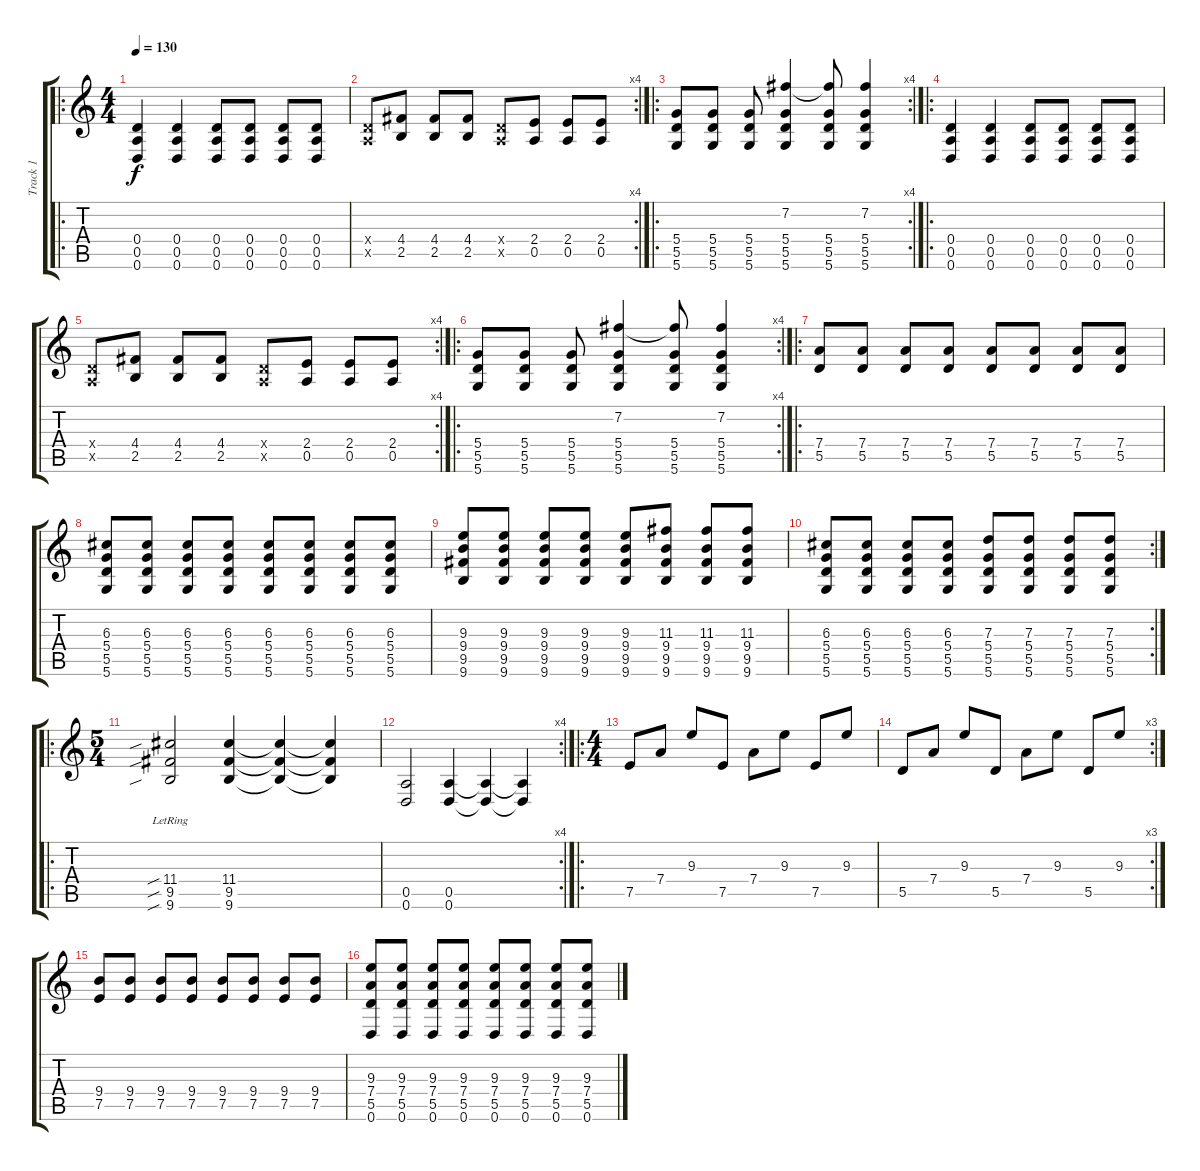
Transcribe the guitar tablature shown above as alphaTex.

\track ("Track 1" "Track 1") {instrument overdrivenguitar}
\staff {score tabs}
\tuning (E4 B3 G3 D3 A2 D2) {hide}
\ro
\ts (4 4)
\tempo 130
\clef g2
\ks c
(0.4 0.5 0.6).4{dy f instrument overdrivenguitar} (0.4 0.5 0.6).4 (0.4 0.5 0.6).8 (0.4 0.5 0.6).8 (0.4 0.5 0.6).8 (0.4 0.5 0.6).8 |
\rc 4
(0.4{x} 0.5{x}).8 (4.4 2.5).8 (4.4 2.5).8 (4.4 2.5).8 (0.4{x} 0.5{x}).8 (2.4 0.5).8 (2.4 0.5).8 (2.4 0.5).8 |
\ro
\rc 4
(5.4 5.5 5.6).8 (5.4 5.5 5.6).8 (5.4 5.5 5.6).8 (7.2 5.4 5.5 5.6).4 (7.2{t} 5.4 5.5 5.6).8 (7.2 5.4 5.5 5.6).4 |
\ro
(0.4 0.5 0.6).4 (0.4 0.5 0.6).4 (0.4 0.5 0.6).8 (0.4 0.5 0.6).8 (0.4 0.5 0.6).8 (0.4 0.5 0.6).8 |
\rc 4
(0.4{x} 0.5{x}).8 (4.4 2.5).8 (4.4 2.5).8 (4.4 2.5).8 (0.4{x} 0.5{x}).8 (2.4 0.5).8 (2.4 0.5).8 (2.4 0.5).8 |
\ro
\rc 4
(5.4 5.5 5.6).8 (5.4 5.5 5.6).8 (5.4 5.5 5.6).8 (7.2 5.4 5.5 5.6).4 (7.2{t} 5.4 5.5 5.6).8 (7.2 5.4 5.5 5.6).4 |
\ro
(7.4 5.5).8 (7.4 5.5).8 (7.4 5.5).8 (7.4 5.5).8 (7.4 5.5).8 (7.4 5.5).8 (7.4 5.5).8 (7.4 5.5).8 |
(6.3 5.4 5.5 5.6).8 (6.3 5.4 5.5 5.6).8 (6.3 5.4 5.5 5.6).8 (6.3 5.4 5.5 5.6).8 (6.3 5.4 5.5 5.6).8 (6.3 5.4 5.5 5.6).8 (6.3 5.4 5.5 5.6).8 (6.3 5.4 5.5 5.6).8 |
(9.3 9.4 9.5 9.6).8 (9.3 9.4 9.5 9.6).8 (9.3 9.4 9.5 9.6).8 (9.3 9.4 9.5 9.6).8 (9.3 9.4 9.5 9.6).8 (11.3 9.4 9.5 9.6).8 (11.3 9.4 9.5 9.6).8 (11.3 9.4 9.5 9.6).8 |
\rc 2
(6.3 5.4 5.5 5.6).8 (6.3 5.4 5.5 5.6).8 (6.3 5.4 5.5 5.6).8 (6.3 5.4 5.5 5.6).8 (7.3 5.4 5.5 5.6).8 (7.3 5.4 5.5 5.6).8 (7.3 5.4 5.5 5.6).8 (7.3 5.4 5.5 5.6).8 |
\ro
\ts (5 4)
(11.4{sib lr} 9.5{sib lr} 9.6{sib lr}).2 (11.4 9.5 9.6).4 (11.4{t} 9.5{t} 9.6{t}).4 (11.4{t} 9.5{t} 9.6{t}).4 |
\rc 4
(0.5 0.6).2 (0.5 0.6).4 (0.5{t} 0.6{t}).4 (0.5{t} 0.6{t}).4 |
\ro
\ts (4 4)
7.5.8 7.4.8 9.3.8 7.5.8 7.4.8 9.3.8 7.5.8 9.3.8 |
\rc 3
5.5.8 7.4.8 9.3.8 5.5.8 7.4.8 9.3.8 5.5.8 9.3.8 |
(9.4 7.5).8 (9.4 7.5).8 (9.4 7.5).8 (9.4 7.5).8 (9.4 7.5).8 (9.4 7.5).8 (9.4 7.5).8 (9.4 7.5).8 |
(9.3 7.4 5.5 0.6).8 (9.3 7.4 5.5 0.6).8 (9.3 7.4 5.5 0.6).8 (9.3 7.4 5.5 0.6).8 (9.3 7.4 5.5 0.6).8 (9.3 7.4 5.5 0.6).8 (9.3 7.4 5.5 0.6).8 (9.3 7.4 5.5 0.6).8
